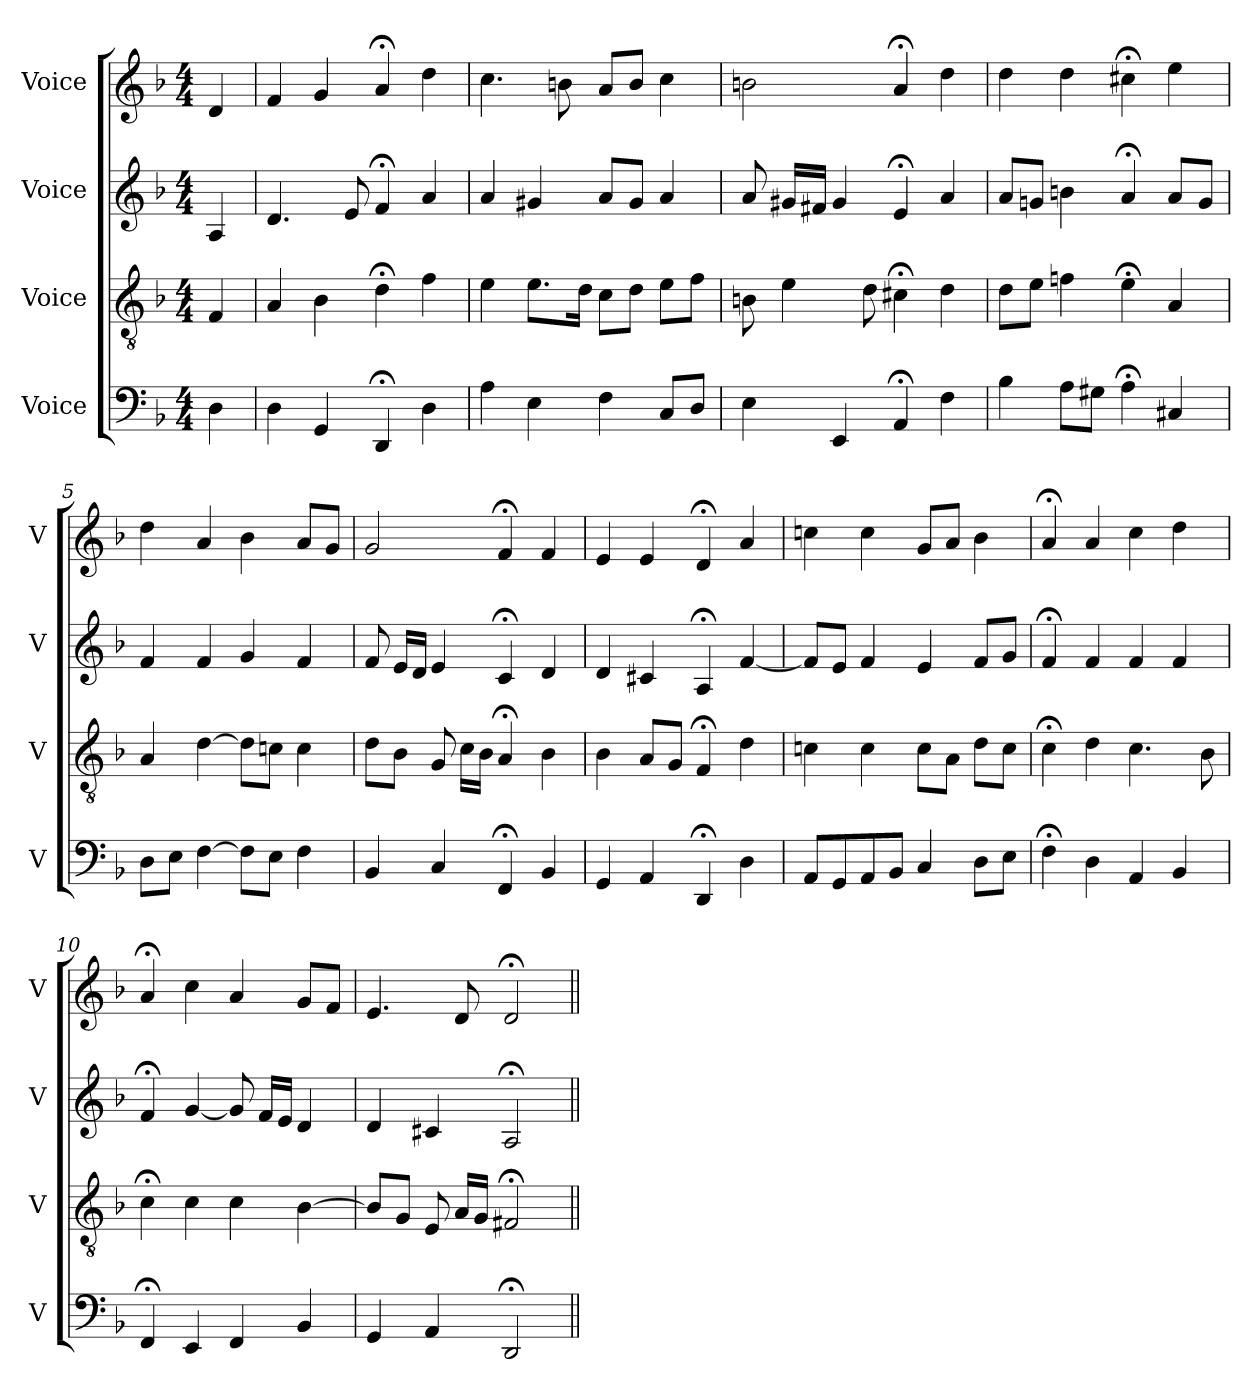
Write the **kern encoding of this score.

**kern	**kern	**kern	**kern
*part4	*part3	*part2	*part1
*staff4	*staff3	*staff2	*staff1
*I"Voice	*I"Voice	*I"Voice	*I"Voice
*I'V	*I'V	*I'V	*I'V
*clefF4	*clefGv2	*clefG2	*clefG2
*k[b-]	*k[b-]	*k[b-]	*k[b-]
*M4/4	*M4/4	*M4/4	*M4/4
=	=	=	=
4D\	4F/	4A/	4d/
=1	=1	=1	=1
4D\	4A/	4.d/	4f/
4GG/	4B-\	.	4g/
.	.	8e/	.
4DD;</	4d;<\	4f;</	4a;</
4D\	4f\	4a/	4dd\
=2	=2	=2	=2
4A\	4e\	4a/	4.cc\
4E\	8.e\L	4g#X/	.
.	.	.	8bn\
.	16d\Jk	.	.
4F\	8c\L	8a/L	8a/L
.	8d\J	8g#/J	8b/J
8C/L	8e\L	4a/	4cc\
8D/J	8f\J	.	.
=3	=3	=3	=3
4E\	8Bn\	8a/	2bn\
.	4e\	16g#X/LL	.
.	.	16f#X/JJ	.
4EE/	.	4g#/	.
.	8d\	.	.
4AA;</	4c#X;<\	4e;</	4a;</
4F\	4d\	4a/	4dd\
=4	=4	=4	=4
4B-\	8d\L	8a/L	4dd\
.	8e\J	8gn/J	.
8A\L	4fn\	4bn\	4dd\
8G#X\J	.	.	.
4A;<\	4e;<\	4a;</	4cc#X;<\
4C#X/	4A/	8a/L	4ee\
.	.	8g/J	.
!!LO:LB:g=z
=5	=5	=5	=5
8D\L	4A/	4f/	4dd\
8E\J	.	.	.
[4F\	[4d\	4f/	4a/
8F\L]	8d\L]	4g/	4b-\
8E\J	8cn\J	.	.
4F\	4c\	4f/	8a/L
.	.	.	8g/J
=6	=6	=6	=6
4BB-/	8d\L	8f/	2g/
.	8B-\J	16e/LL	.
.	.	16d/JJ	.
4C/	8G/	4e/	.
.	16c\LL	.	.
.	16B-\JJ	.	.
4FF;</	4A;</	4c;</	4f;</
4BB-/	4B-\	4d/	4f/
=7	=7	=7	=7
4GG/	4B-\	4d/	4e/
4AA/	8A/L	4c#X/	4e/
.	8G/J	.	.
4DD;</	4F;</	4A;</	4d;</
4D\	4d\	[4f/	4a/
=8	=8	=8	=8
8AA/L	4cn\	8f/L]	4ccn\
8GG/	.	8e/J	.
8AA/	4c\	4f/	4cc\
8BB-/J	.	.	.
4C/	8c\L	4e/	8g/L
.	8A\J	.	8a/J
8D\L	8d\L	8f/L	4b-\
8E\J	8c\J	8g/J	.
=9	=9	=9	=9
4F;<\	4c;<\	4f;</	4a;</
4D\	4d\	4f/	4a/
4AA/	4.c\	4f/	4cc\
4BB-/	.	4f/	4dd\
.	8B-\	.	.
=10	=10	=10	=10
4FF;</	4c;<\	4f;</	4a;</
4EE/	4c\	[4g/	4cc\
4FF/	4c\	8g/]	4a/
.	.	16f/LL	.
.	.	16e/JJ	.
4BB-/	[4B-\	4d/	8g/L
.	.	.	8f/J
!!LO:LB:g=z
=11	=11	=11	=11
4GG/	8B-/L]	4d/	4.e/
.	8G/J	.	.
4AA/	8E/	4c#X/	.
.	16A/LL	.	8d/
.	16G/JJ	.	.
2DD;</	2F#X;</	2A;</	2d;</
=||	=||	=||	=||
*-	*-	*-	*-
